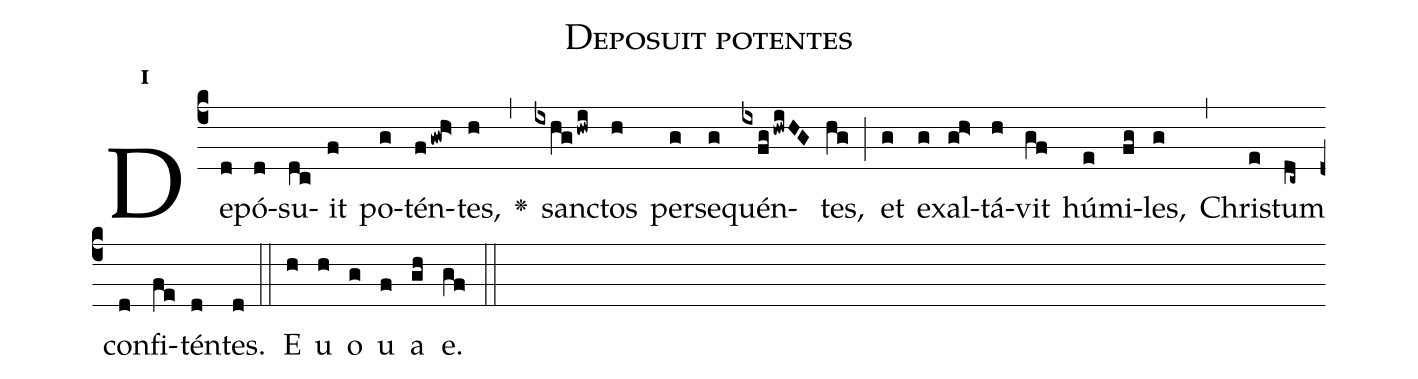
name:Deposuit potentes;
office-part:Antiphona;
mode:1;
%%
initial-style: 1;
name: Deposuit potentes;
book: Antiphonae & Responsoria/Tomus III, p. 24;
occasion: Psalterium Hebdomada I Feria V;
office-part: Vesperae Ant E;
user-notes: ;
commentary: ;
annotation: 1f;
centering-scheme: english;
fontsize: 12;
font: OFLSortsMillGoudy;
height: 11;
width: 4.5;
%%
(c4)De(d)pó(d)su(dc)it(f) po(g)tén(fgwh>)tes,(h) <v>\greheightstar</v>(,) san(ixhghwi)ctos(h) per(g)se(g)quén(ixfg/hwiHG)tes,(hg) (;) et(g) ex(g)al(gh>)tá(h)vit(gf) hú(e)mi(fg)les,(g) (,) Chri(e)stum(dc~) con(d)fi(fe)tén(d)tes.(d) (::)
E(h) u(h) o(g) u(f) a(gh) e.(gf) (::)
